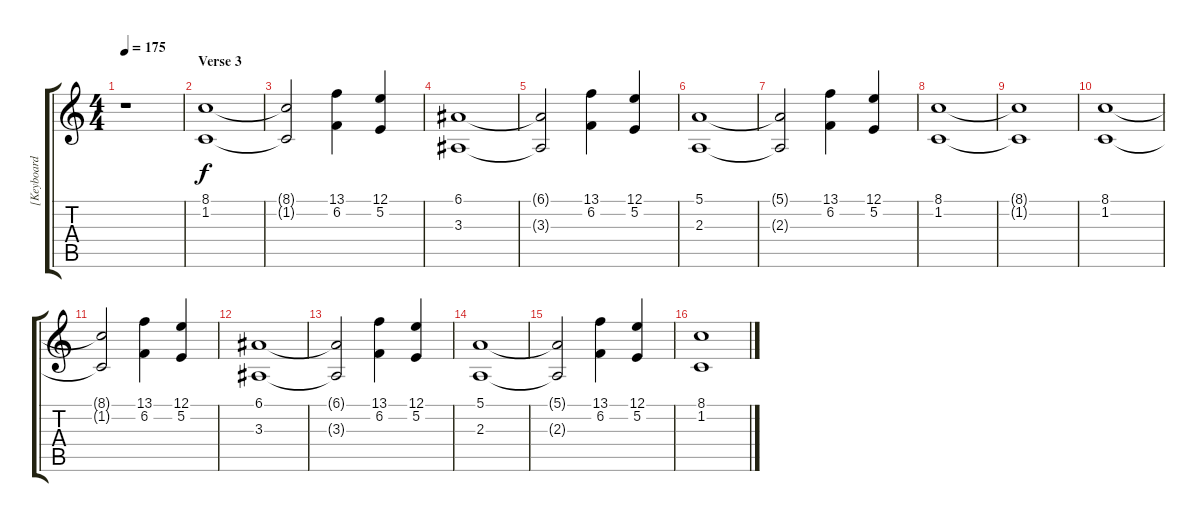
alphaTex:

\track ("[Keyboard Rythm]" "[Keyboard ") {instrument choiraahs}
\staff {score tabs}
\tuning (E4 B3 G3 D3 A2 E2) {hide}
\ts (4 4)
\tempo 175
\clef g2
\ks c
r.1{dy f} |
\section ("" "Verse 3")
(8.1 1.2).1 |
(8.1{t} 1.2{t}).2 (13.1 6.2).4 (12.1 5.2).4 |
(6.1 3.3).1 |
(6.1{t} 3.3{t}).2 (13.1 6.2).4 (12.1 5.2).4 |
(5.1 2.3).1 |
(5.1{t} 2.3{t}).2 (13.1 6.2).4 (12.1 5.2).4 |
(8.1 1.2).1 |
(8.1{t} 1.2{t}).1 |
(8.1 1.2).1 |
(8.1{t} 1.2{t}).2 (13.1 6.2).4 (12.1 5.2).4 |
(6.1 3.3).1 |
(6.1{t} 3.3{t}).2 (13.1 6.2).4 (12.1 5.2).4 |
(5.1 2.3).1 |
(5.1{t} 2.3{t}).2 (13.1 6.2).4 (12.1 5.2).4 |
(8.1 1.2).1
